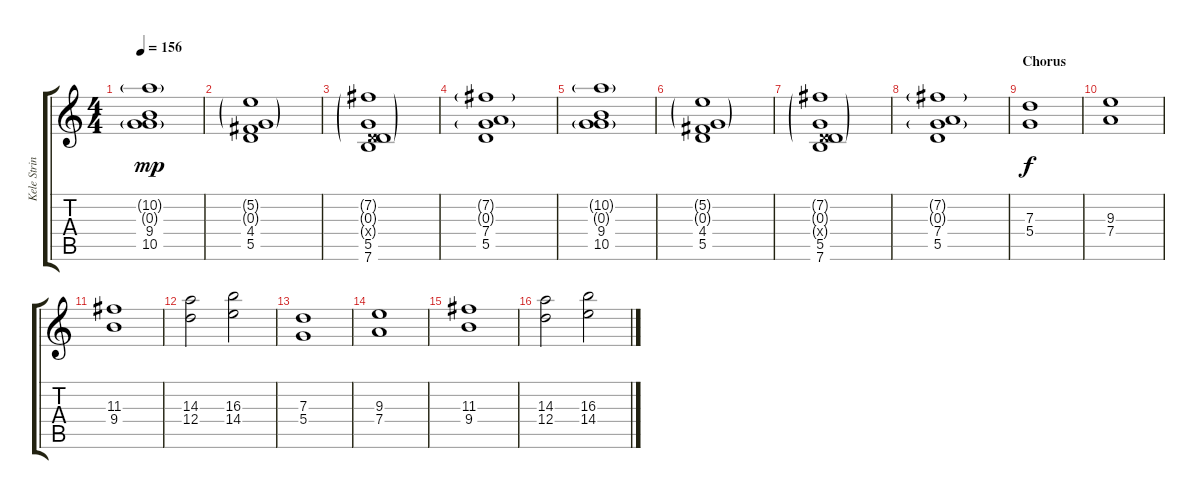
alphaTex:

\track ("Kele Strings Effect" "Kele Strin") {instrument acousticguitarsteel}
\staff {score tabs}
\tuning (E4 B3 G3 D3 A2 E2) {hide}
\ts (4 4)
\tempo 156
\clef g2
\ks c
(10.2{g} 0.3{g} 9.4 10.5).1{dy mp balance 3} |
(5.2{g} 0.3{g} 4.4 5.5).1{balance 13} |
(7.2{g} 0.3{g} 0.4{g x} 5.5 7.6).1{balance 4} |
(7.2{g} 0.3{g} 7.4 5.5).1{balance 13} |
(10.2{g} 0.3{g} 9.4 10.5).1{balance 3} |
(5.2{g} 0.3{g} 4.4 5.5).1{balance 13} |
(7.2{g} 0.3{g} 0.4{g x} 5.5 7.6).1{balance 4} |
(7.2{g} 0.3{g} 7.4 5.5).1{balance 13} |
\section ("" "Chorus")
(7.3 5.4).1{dy f} |
(9.3 7.4).1 |
(11.3 9.4).1 |
(14.3 12.4).2 (16.3 14.4).2 |
(7.3 5.4).1 |
(9.3 7.4).1 |
(11.3 9.4).1 |
(14.3 12.4).2 (16.3 14.4).2
